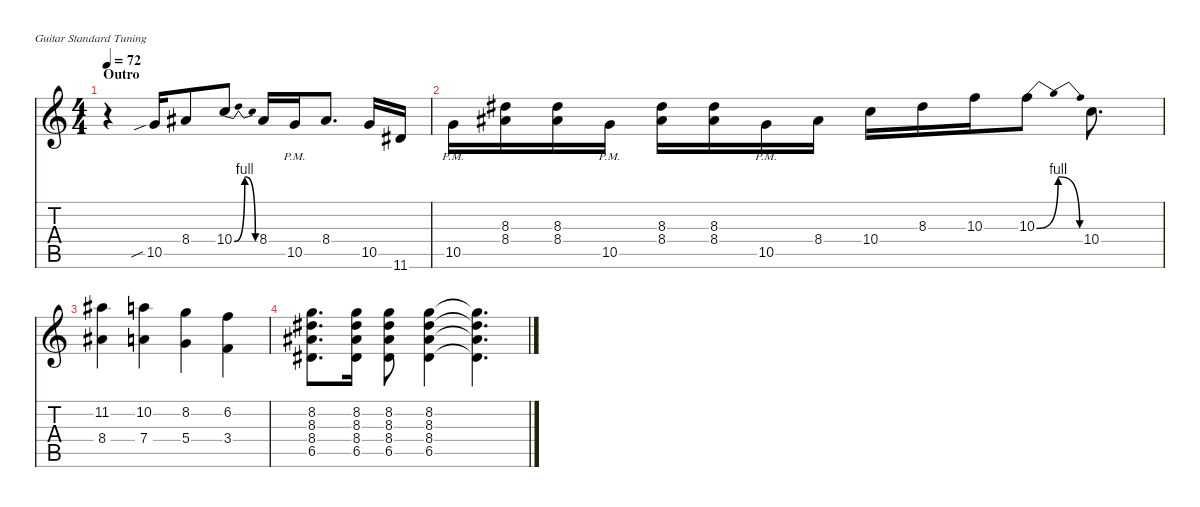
\defaultSystemsLayout 4
\hideDynamics
\bracketExtendMode nobrackets
\singleTrackTrackNamePolicy hidden
\multiTrackTrackNamePolicy hidden
\otherSystemsTrackNameOrientation horizontal
\track ("Electric Guitar" "el.guit.") {instrument electricguitarclean}
\staff {score tabs}
\tuning (E4 B3 G3 D3 A2 E2)
\ts (4 4)
\beaming (8 2 2 2 2)
\section ("" "Outro")
\tempo 72
\clef g2
\ks c
r.4{dy f beam Down} 10.5{sib}.16{beam Up} 8.4{acc #}.8{beam Up} 10.4{be (bendrelease 0 0 15 4 30 4 45 0)}.8{beam Up} 8.4{acc #}.16{beam Up} 10.5{pm}.16{beam Up} 8.4{acc #}.8{d beam Up} 10.5.16{beam Up} 11.6{acc #}.16{beam Up} |
10.5{pm}.16{beam Down} (8.3{acc #} 8.4{acc #}).16{beam Down} (8.3{acc #} 8.4{acc #}).16{beam Down} 10.5{pm}.16{beam Down} (8.3{acc #} 8.4{acc #}).16{beam Down} (8.3{acc #} 8.4{acc #}).16{beam Down} 10.5{pm}.16{beam Down} 8.4{acc #}.16{beam Down} 10.4.16{beam Down} 8.3{acc #}.16{beam Down} 10.3.16{beam Down} 10.3{be (bendrelease 0 0 15 4 30 4 45 0)}.8{beam Down} 10.4.8{d beam Down} |
(11.2{acc #} 8.4{acc #}).4{beam Down} (10.2 7.4).4{beam Down} (8.2 5.4).4{beam Down} (6.2 3.4).4{beam Down} |
(8.2 8.3{acc #} 8.4{acc #} 6.5{acc #}).8{d beam Down} (8.2 8.3{acc #} 8.4{acc #} 6.5{acc #}).16{beam Down} (8.2 8.3{acc #} 8.4{acc #} 6.5{acc #}).8{beam Down} (8.2 8.3{acc #} 8.4{acc #} 6.5{acc #}).4{beam Down} (8.2{t} 8.3{t acc #} 8.4{t acc #} 6.5{t acc #}).4{d beam Down}
